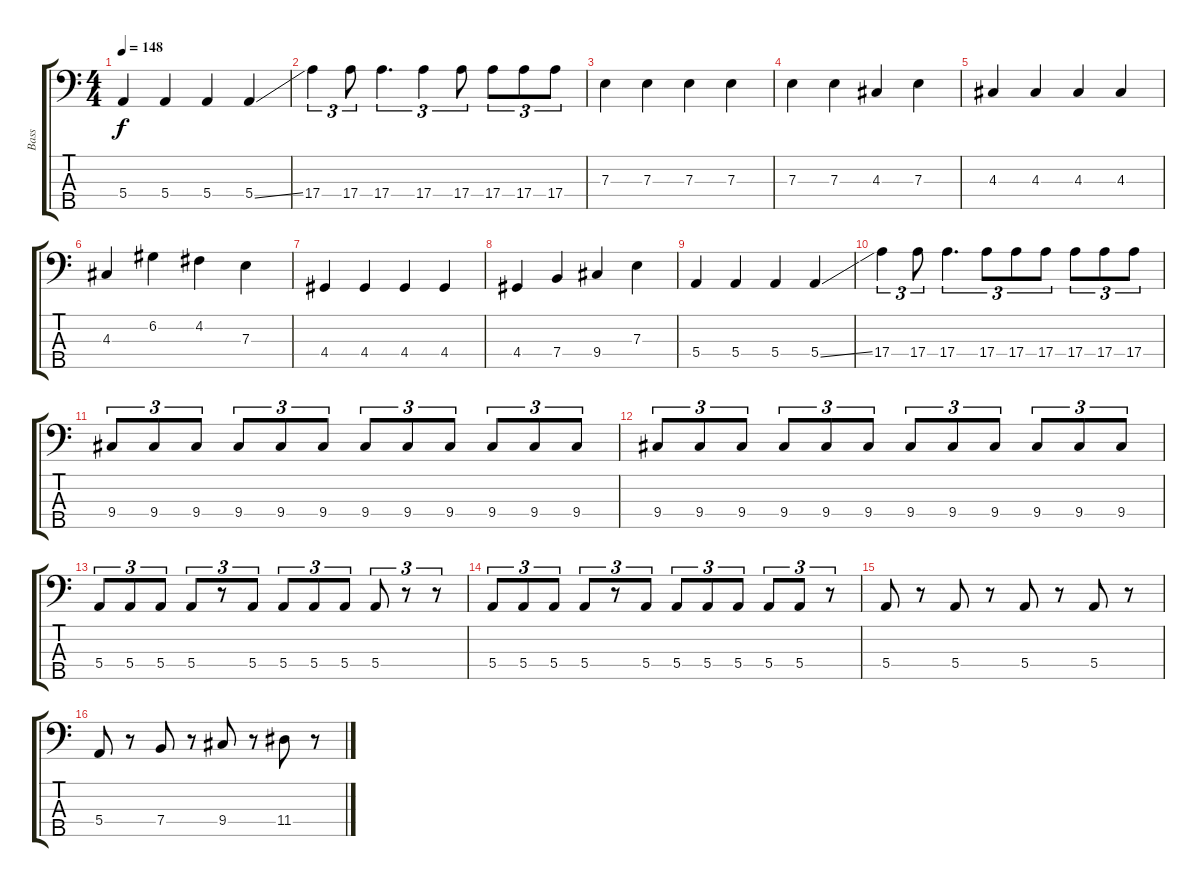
\track ("Bass" "Bass") {instrument slapbass2}
\staff {score tabs}
\tuning (G2 D2 A1 E1 C1) {hide}
\ts (4 4)
\tempo 148
\clef f4
\ks c
5.4.4{dy f} 5.4.4 5.4.4 5.4{ss}.4 |
17.4.4{tu (3 2)} 17.4.8{tu (3 2)} 17.4.4{d tu (3 2)} 17.4.4{tu (3 2)} 17.4.8{tu (3 2)} 17.4.8{tu (3 2)} 17.4.8{tu (3 2)} 17.4.8{tu (3 2)} |
7.3.4 7.3.4 7.3.4 7.3.4 |
7.3.4 7.3.4 4.3.4 7.3.4 |
4.3.4 4.3.4 4.3.4 4.3.4 |
4.3.4 6.2.4 4.2.4 7.3.4 |
4.4.4 4.4.4 4.4.4 4.4.4 |
4.4.4 7.4.4 9.4.4 7.3.4 |
5.4.4 5.4.4 5.4.4 5.4{ss}.4 |
17.4.4{tu (3 2)} 17.4.8{tu (3 2)} 17.4.4{d tu (3 2)} 17.4.8{tu (3 2)} 17.4.8{tu (3 2)} 17.4.8{tu (3 2)} 17.4.8{tu (3 2)} 17.4.8{tu (3 2)} 17.4.8{tu (3 2)} |
9.4.8{tu (3 2)} 9.4.8{tu (3 2)} 9.4.8{tu (3 2)} 9.4.8{tu (3 2)} 9.4.8{tu (3 2)} 9.4.8{tu (3 2)} 9.4.8{tu (3 2)} 9.4.8{tu (3 2)} 9.4.8{tu (3 2)} 9.4.8{tu (3 2)} 9.4.8{tu (3 2)} 9.4.8{tu (3 2)} |
9.4.8{tu (3 2)} 9.4.8{tu (3 2)} 9.4.8{tu (3 2)} 9.4.8{tu (3 2)} 9.4.8{tu (3 2)} 9.4.8{tu (3 2)} 9.4.8{tu (3 2)} 9.4.8{tu (3 2)} 9.4.8{tu (3 2)} 9.4.8{tu (3 2)} 9.4.8{tu (3 2)} 9.4.8{tu (3 2)} |
5.4.8{tu (3 2)} 5.4.8{tu (3 2)} 5.4.8{tu (3 2)} 5.4.8{tu (3 2)} r.8{tu (3 2)} 5.4.8{tu (3 2)} 5.4.8{tu (3 2)} 5.4.8{tu (3 2)} 5.4.8{tu (3 2)} 5.4.8{tu (3 2)} r.8{tu (3 2)} r.8{tu (3 2)} |
5.4.8{tu (3 2)} 5.4.8{tu (3 2)} 5.4.8{tu (3 2)} 5.4.8{tu (3 2)} r.8{tu (3 2)} 5.4.8{tu (3 2)} 5.4.8{tu (3 2)} 5.4.8{tu (3 2)} 5.4.8{tu (3 2)} 5.4.8{tu (3 2)} 5.4.8{tu (3 2)} r.8{tu (3 2)} |
5.4.8 r.8 5.4.8 r.8 5.4.8 r.8 5.4.8 r.8 |
5.4.8 r.8 7.4.8 r.8 9.4.8 r.8 11.4.8 r.8
